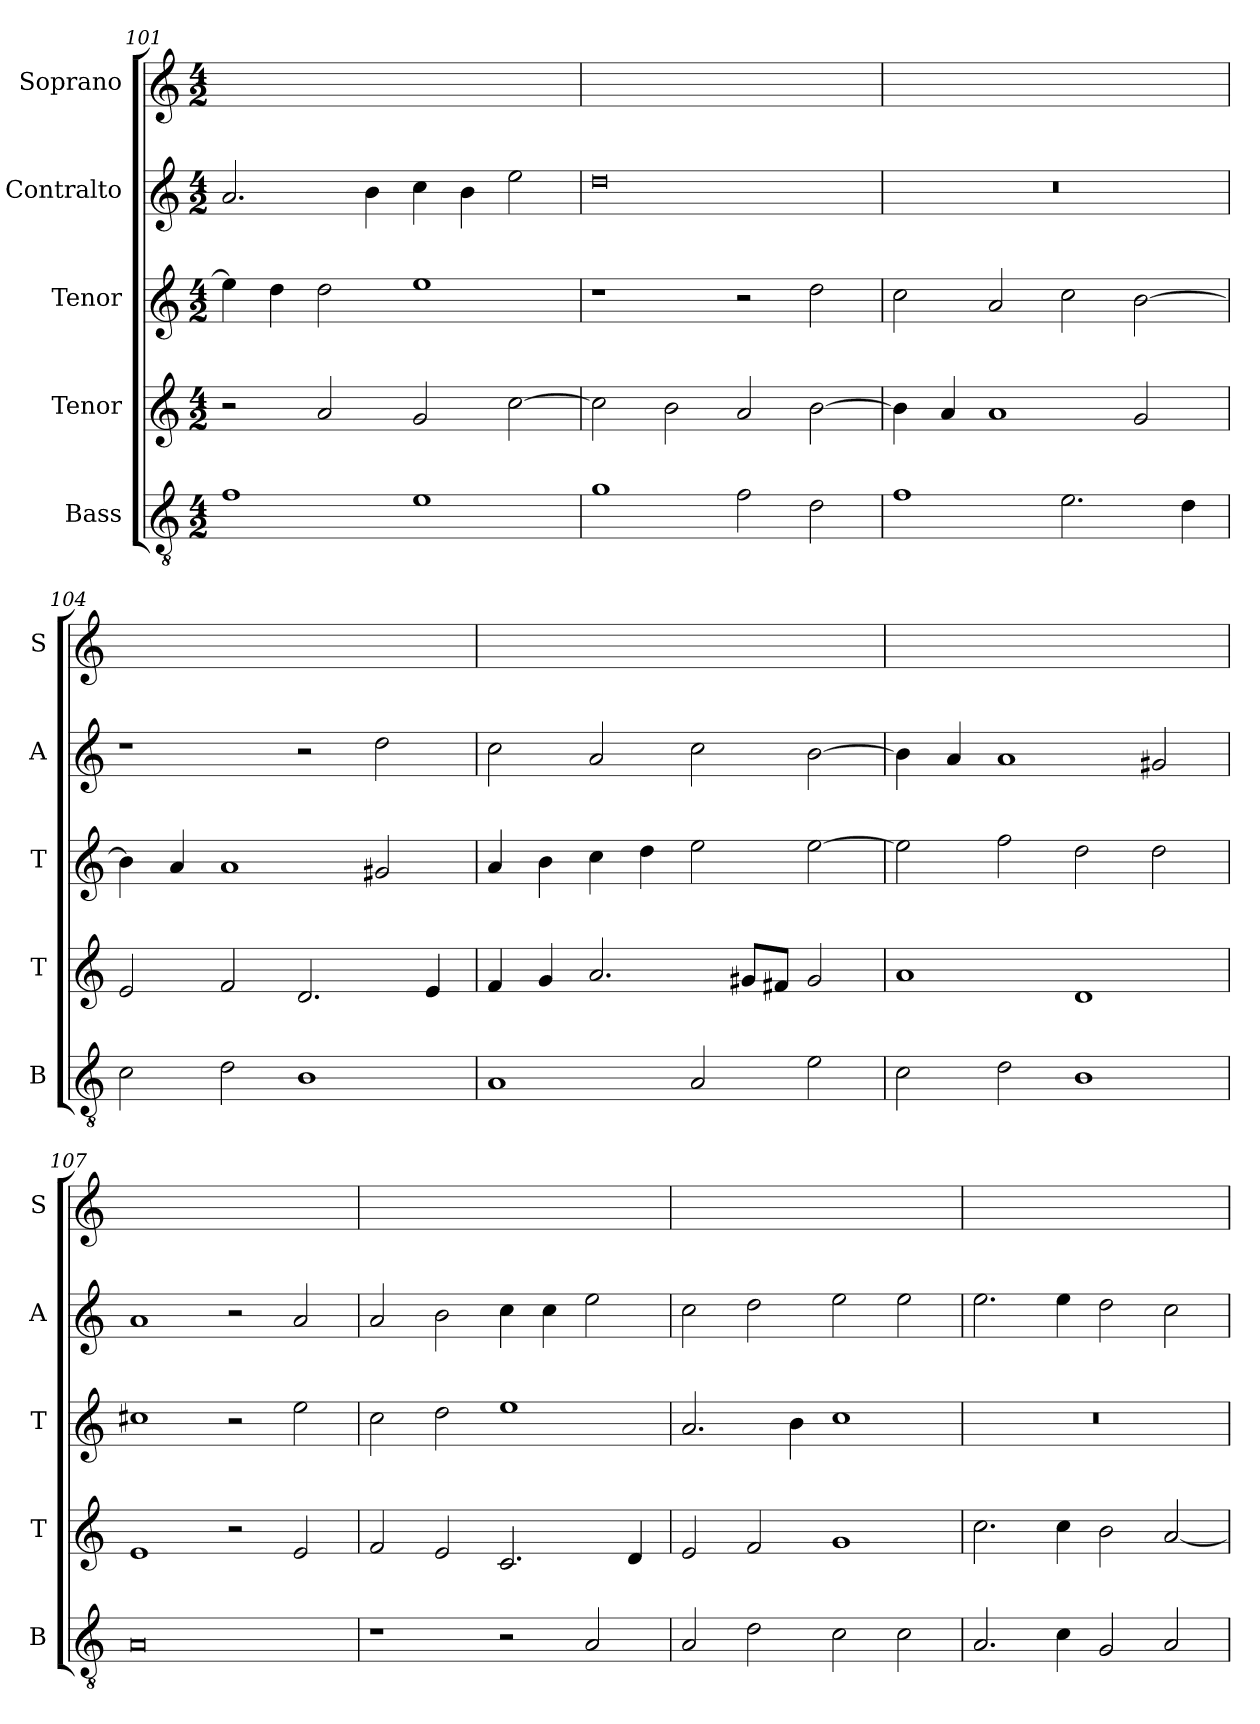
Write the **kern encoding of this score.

**kern	**kern	**kern	**kern	**kern
*part5	*part4	*part3	*part2	*part1
*staff5	*staff4	*staff3	*staff2	*staff1
*I"Bass	*I"Tenor	*I"Tenor	*I"Contralto	*I"Soprano
*I'B	*I'T	*I'T	*I'A	*I'S
*clefGv2	*clefG2	*clefG2	*clefG2	*clefG2
*k[]	*k[]	*k[]	*k[]	*k[]
*A:aeo	*A:aeo	*A:aeo	*A:aeo	*A:aeo
*M4/2	*M4/2	*M4/2	*M4/2	*M4/2
=101	=101	=101	=101	=101
1f	2r	4ee]	2.a	0ryy
.	.	4dd	.	.
.	2a	2dd	.	.
.	.	.	4b	.
1e	2g	1ee	4cc	.
.	.	.	4b	.
.	[2cc	.	2ee	.
=102	=102	=102	=102	=102
1g	2cc]	1r	0dd	0ryy
.	2b	.	.	.
2f	2a	2r	.	.
2d	[2b	2dd	.	.
=103	=103	=103	=103	=103
1f	4b]	2cc	0r	0ryy
.	4a	.	.	.
.	1a	2a	.	.
2.e	.	2cc	.	.
.	2g	[2b	.	.
4d	.	.	.	.
=104	=104	=104	=104	=104
2c	2e	4b]	1r	0ryy
.	.	4a	.	.
2d	2f	1a	.	.
1B	2.d	.	2r	.
.	.	2g#X	2dd	.
.	4e	.	.	.
=105	=105	=105	=105	=105
1A	4f	4a	2cc	0ryy
.	4g	4b	.	.
.	2.a	4cc	2a	.
.	.	4dd	.	.
2A	.	2ee	2cc	.
.	8g#X/L	.	.	.
.	8f#X/J	.	.	.
2e	2g#	[2ee	[2b	.
=106	=106	=106	=106	=106
2c	1a	2ee]	4b]	0ryy
.	.	.	4a	.
2d	.	2ff	1a	.
1B	1d	2dd	.	.
.	.	2dd	2g#X	.
=107	=107	=107	=107	=107
0A	1e	1cc#X	1a	0ryy
.	2r	2r	2r	.
.	2e	2ee	2a	.
=108	=108	=108	=108	=108
1r	2f	2cc	2a	0ryy
.	2e	2dd	2b	.
2r	2.c	1ee	4cc	.
.	.	.	4cc	.
2A	.	.	2ee	.
.	4d	.	.	.
=109	=109	=109	=109	=109
2A	2e	2.a	2cc	0ryy
2d	2f	.	2dd	.
.	.	4b	.	.
2c	1g	1cc	2ee	.
2c	.	.	2ee	.
=110	=110	=110	=110	=110
2.A	2.cc	0r	2.ee	0ryy
4c	4cc	.	4ee	.
2G	2b	.	2dd	.
2A	[2a	.	2cc	.
=	=	=	=	=
*-	*-	*-	*-	*-
